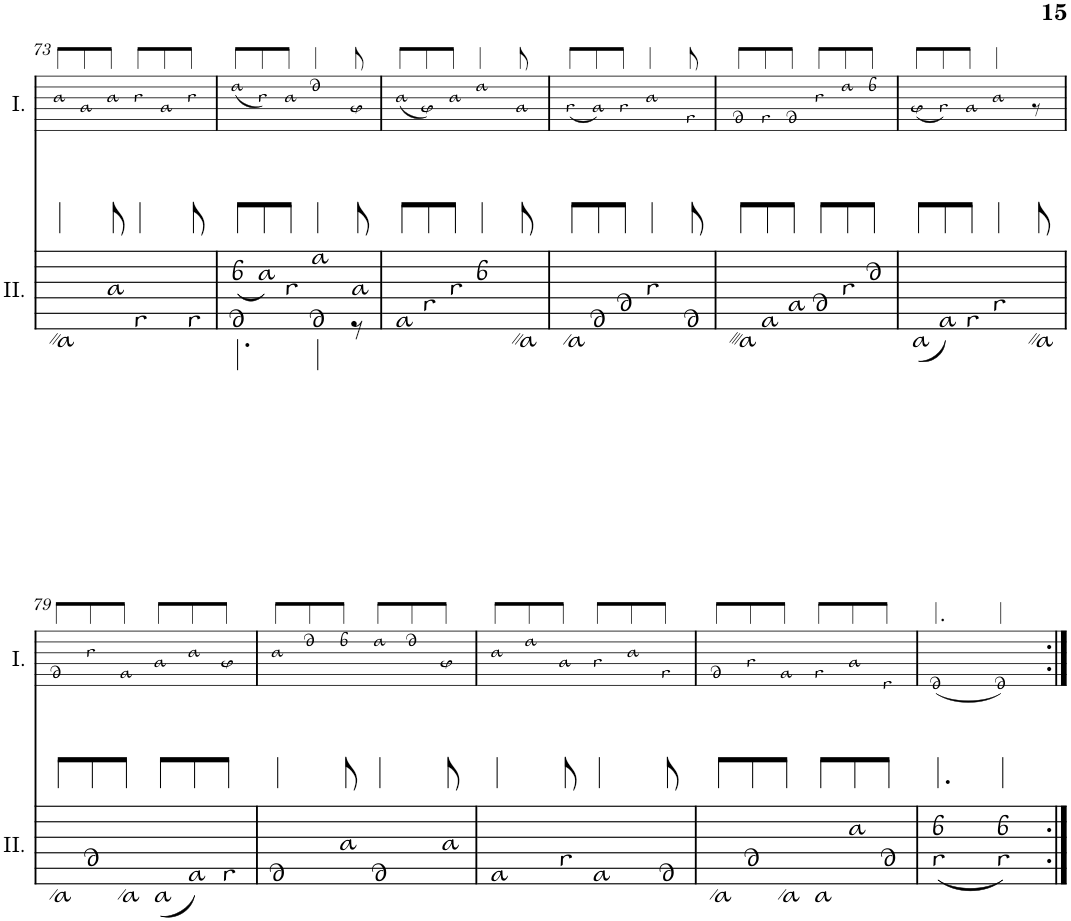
**kern	**kern	**kern	**kern
*part2	*part2	*part1	*part1
*staff4	*staff3	*staff2	*staff1
*I"II.	*	*I"I.	*
*I'II.	*	*I'I.	*
!!LO:PB:g=z
*	*clefGv2	*	*clefGv2
*k[f#]	*k[f#]	*k[f#]	*k[f#]
*M6/8	*M6/8	*M6/8	*M6/8
=73	=73	=73	=73
4BBB/	4BBB	8G/L	8G/L
.	.	8D/	8D/
8D/	8D	8G/J	8G/J
4FF#/	4FF#	8A/L	8A/L
.	.	8D/	8D/
8FF#/	8FF#	8A/J	8A/J
=74	=74	=74	=74
*^	*^	*	*
8G/L	4.GG\	(8G/L	4.GG	8B/L	(8B/L
8F#/	.	8F#/)	.	8A/	8A/)
8E/J	.	8E/J	.	8G/J	8G/J
4B/	4GG\	4B	4GG	4d/	4d
8D/	8r	8D	8r	8F#/	8F#
*v	*v	*	*	*	*
*	*v	*v	*	*
=75	=75	=75	=75
8EE/L	8EE/L	8G/L	(8G/L
8BB/	8BB/	8F#/	8F#/)
8E/J	8E/J	8G/J	8G/J
4G/	4G	4B/	4B
8BBB/	8BBB	8D/	8D
=76	=76	=76	=76
8CC/L	8CC/L	8E/L	(8E/L
8GG/	8GG/	8D/	8D/)
8C/J	8C/J	8E/J	8E/J
4E/	4E	4G/	4G
8GG/	8GG	8BB/	8BB
=77	=77	=77	=77
8AAA/L	8AAA/L	8C/L	8C/L
8EE/	8EE/	8BB/	8BB/
8AA/J	8AA/J	8C/J	8C/J
8C/L	8C/L	8A/L	8A\L
8E/	8E/	8B/	8B\
8A/J	8A/J	8c/J	8c\J
=78	=78	=78	=78
8DD/L	(8DD/L	8F#/L	(8F#/L
8EE/	8EE/)	8E/	8E/)
8FF#/J	8FF#/J	8D/J	8D/J
4BB/	4BB	4G/	4G
8BBB/	8BBB	8r	8r
!!LO:LB:g=z
=79	=79	=79	=79
8CC/L	8CC/L	8C/L	8C/L
8C/	8C/	8A/	8A/
8CC/J	8CC/J	8AA/J	8AA/J
8DD/L	(8DD/L	8D/L	8D/L
8EE/	8EE/)	8G/	8G/
8FF#/J	8FF#/J	8F#/J	8F#/J
=80	=80	=80	=80
4GG/	4GG	8G/L	8G/L
.	.	8d/	8d/
8D/	8D	8c/J	8c/J
4GG/	4GG	8B/L	8B/L
.	.	8d/	8d/
8D/	8D	8F#/J	8F#/J
=81	=81	=81	=81
4EE/	4EE	8G/L	8G/L
.	.	8B/	8B/
8BB/	8BB	8D/J	8D/J
4EE/	4EE	8E/L	8E/L
.	.	8G/	8G/
8GG/	8GG	8BB/J	8BB/J
=82	=82	=82	=82
8CC/L	8CC/L	8C/L	8C/L
8C/	8C/	8E/	8E/
8CC/J	8CC/J	8AA/J	8AA/J
8DD/L	8DD/L	8BB/L	8BB/L
8F#/	8F#/	8D/	8D/
8C/J	8C/J	8FF#/J	8FF#/J
=83	=83	=83	=83
4.BB/ 4.G/	(4.BB 4.G	4.GG/	(4.GG
4BB/ 4G/	4BB 4G)	4GG/	4GG)
=:|!	=:|!	=:|!	=:|!
*-	*-	*-	*-
